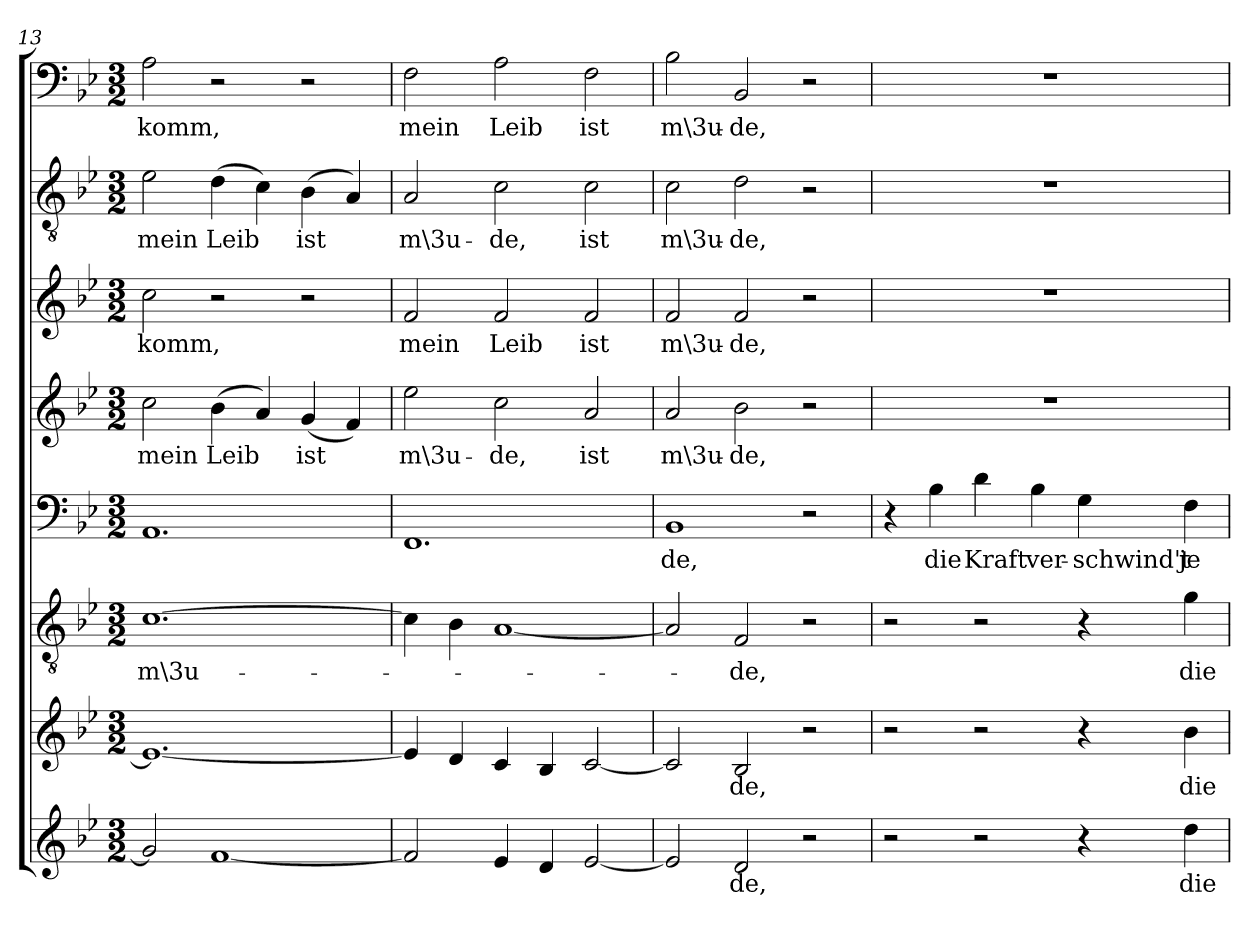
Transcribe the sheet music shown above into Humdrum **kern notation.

**kern	**text	**kern	**text	**kern	**text	**kern	**text	**kern	**text	**kern	**text	**kern	**text	**kern	**text
*part8	*part8	*part7	*part7	*part6	*part6	*part5	*part5	*part4	*part4	*part3	*part3	*part2	*part2	*part1	*part1
*staff8	*staff8	*staff7	*staff7	*staff6	*staff6	*staff5	*staff5	*staff4	*staff4	*staff3	*staff3	*staff2	*staff2	*staff1	*staff1
*clefG2	*	*clefG2	*	*clefGv2	*	*clefF4	*	*clefG2	*	*clefG2	*	*clefGv2	*	*clefF4	*
*k[b-e-]	*	*k[b-e-]	*	*k[b-e-]	*	*k[b-e-]	*	*k[b-e-]	*	*k[b-e-]	*	*k[b-e-]	*	*k[b-e-]	*
*g:	*	*g:	*	*g:	*	*g:	*	*g:	*	*g:	*	*g:	*	*g:	*
*M3/2	*	*M3/2	*	*M3/2	*	*M3/2	*	*M3/2	*	*M3/2	*	*M3/2	*	*M3/2	*
=13	=13	=13	=13	=13	=13	=13	=13	=13	=13	=13	=13	=13	=13	=13	=13
2g/]	.	1.e-/_	.	[1.c\	m\3u-	1.AA/	.	2cc\	mein	2cc\	komm,	2e-\	mein	2A\	komm,
[1f/	.	.	.	.	.	.	.	(4b-\	Leib	2r	.	(4d\	Leib	2r	.
.	.	.	.	.	.	.	.	4a/)	.	.	.	4c\)	.	.	.
.	.	.	.	.	.	.	.	(4g/	ist	2r	.	(4B-\	ist	2r	.
.	.	.	.	.	.	.	.	4f/)	.	.	.	4A/)	.	.	.
=14	=14	=14	=14	=14	=14	=14	=14	=14	=14	=14	=14	=14	=14	=14	=14
2f/]	.	4e-/]	.	4c\]	.	1.FF/	.	2ee-\	m\3u-	2f/	mein	2A/	m\3u-	2F\	mein
.	.	4d/	.	4B-\	.	.	.	.	.	.	.	.	.	.	.
4e-/	.	4c/	.	[1A/	.	.	.	2cc\	-de,	2f/	Leib	2c\	-de,	2A\	Leib
4d/	.	4B-/	.	.	.	.	.	.	.	.	.	.	.	.	.
[2e-/	.	[2c/	.	.	.	.	.	2a/	ist	2f/	ist	2c\	ist	2F\	ist
=15	=15	=15	=15	=15	=15	=15	=15	=15	=15	=15	=15	=15	=15	=15	=15
2e-/]	.	2c/]	.	2A/]	.	1BB-/	-de,	2a/	m\3u-	2f/	m\3u-	2c\	m\3u-	2B-\	m\3u-
2d/	-de,	2B-/	-de,	2F/	-de,	.	.	2b-\	-de,	2f/	-de,	2d\	-de,	2BB-/	-de,
2r	.	2r	.	2r	.	2r	.	2r	.	2r	.	2r	.	2r	.
=16	=16	=16	=16	=16	=16	=16	=16	=16	=16	=16	=16	=16	=16	=16	=16
2r	.	2r	.	2r	.	4r	.	1.r	.	1.r	.	1.r	.	1.r	.
.	.	.	.	.	.	4B-\	die	.	.	.	.	.	.	.	.
2r	.	2r	.	2r	.	4d\	Kraft	.	.	.	.	.	.	.	.
.	.	.	.	.	.	4B-\	ver-	.	.	.	.	.	.	.	.
4r	.	4r	.	4r	.	4G\	-schwind't	.	.	.	.	.	.	.	.
4dd\	die	4b-\	die	4g\	die	4F\	je	.	.	.	.	.	.	.	.
=	=	=	=	=	=	=	=	=	=	=	=	=	=	=	=
*-	*-	*-	*-	*-	*-	*-	*-	*-	*-	*-	*-	*-	*-	*-	*-
